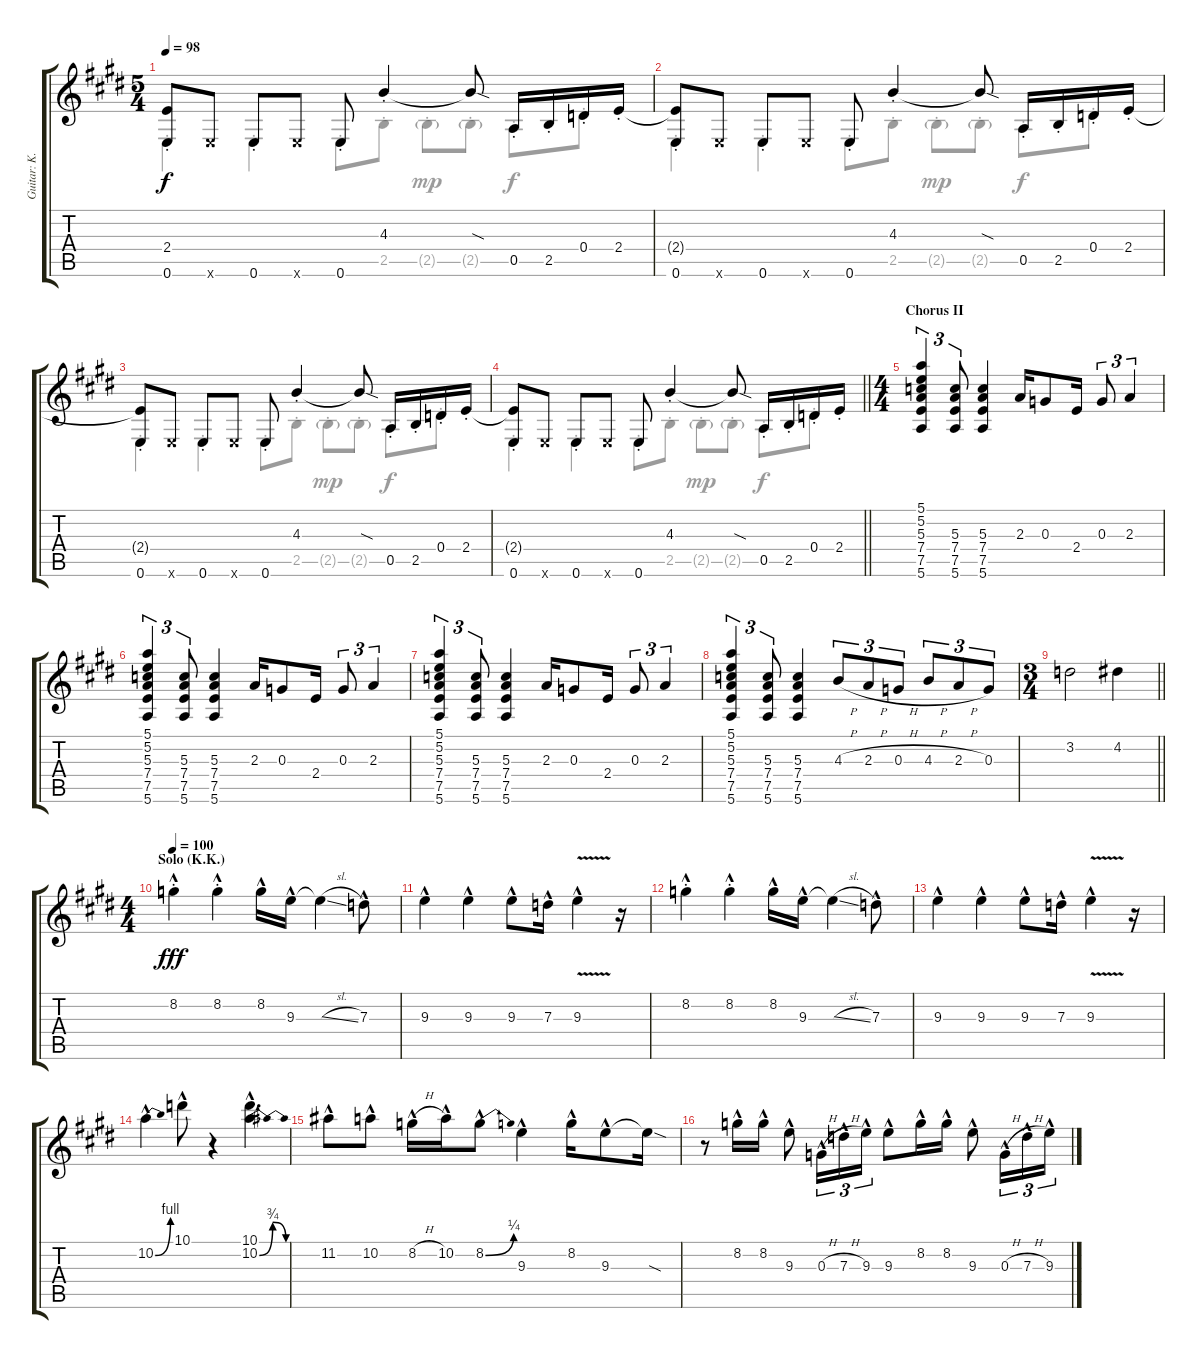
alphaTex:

\track ("Guitar: K.K." "Guitar: K.") {instrument electricguitarclean}
\staff {score tabs}
\tuning (E4 B3 G3 D3 A2 E2) {hide}
\voice
\ts (5 4)
\tempo 98
\clef g2
\ks e
(2.4{t} 0.6{st}).8{dy f} 0.6{x}.8 0.6{st}.8 0.6{x}.8 0.6{st}.8 4.3{st}.4 4.3{sod t}.8 0.5{st}.16 2.5{st}.16 0.4{st}.16 2.4{st}.16 |
(2.4{t} 0.6{st}).8 0.6{x}.8 0.6{st}.8 0.6{x}.8 0.6{st}.8 4.3{st}.4 4.3{sod t}.8 0.5{st}.16 2.5{st}.16 0.4{st}.16 2.4{st}.16 |
(2.4{t} 0.6{st}).8 0.6{x}.8 0.6{st}.8 0.6{x}.8 0.6{st}.8 4.3{st}.4 4.3{sod t}.8 0.5{st}.16 2.5{st}.16 0.4{st}.16 2.4{st}.16 |
\barLineRight lightlight
(2.4{t} 0.6{st}).8 0.6{x}.8 0.6{st}.8 0.6{x}.8 0.6{st}.8 4.3{st}.4 4.3{sod t}.8 0.5{st}.16 2.5{st}.16 0.4{st}.16 2.4{st}.16 |
\ts (4 4)
\section ("" "Chorus II")
(5.1 5.2 5.3 7.4 7.5 5.6).4{tu (3 2)} (5.3 7.4 7.5 5.6).8{tu (3 2)} (5.3 7.4 7.5 5.6).4 2.3.16 0.3.8 2.4.16 0.3.8{tu (3 2)} 2.3.4{tu (3 2)} |
(5.1 5.2 5.3 7.4 7.5 5.6).4{tu (3 2)} (5.3 7.4 7.5 5.6).8{tu (3 2)} (5.3 7.4 7.5 5.6).4 2.3.16 0.3.8 2.4.16 0.3.8{tu (3 2)} 2.3.4{tu (3 2)} |
(5.1 5.2 5.3 7.4 7.5 5.6).4{tu (3 2)} (5.3 7.4 7.5 5.6).8{tu (3 2)} (5.3 7.4 7.5 5.6).4 2.3.16 0.3.8 2.4.16 0.3.8{tu (3 2)} 2.3.4{tu (3 2)} |
(5.1 5.2 5.3 7.4 7.5 5.6).4{tu (3 2)} (5.3 7.4 7.5 5.6).8{tu (3 2)} (5.3 7.4 7.5 5.6).4 4.3{h}.8{tu (3 2)} 2.3{h}.8{tu (3 2)} 0.3{h}.8{tu (3 2)} 4.3{h}.8{tu (3 2)} 2.3{h}.8{tu (3 2)} 0.3.8{tu (3 2)} |
\ts (3 4)
\barLineRight lightlight
3.2.2 4.2.4 |
\ts (4 4)
\section ("" "Solo (K.K.)")
\tempo 100
8.2{hac st}.4{dy fff instrument electricguitarjazz} 8.2{hac st}.4 8.2{hac}.16 9.3{hac}.16 9.3{sl t}.4 7.3{hac}.8 |
9.3{hac}.4 9.3{hac}.4 9.3{hac}.8 7.3{hac}.16 9.3{v hac}.4 r.16 |
8.2{hac st}.4 8.2{hac st}.4 8.2{hac}.16 9.3{hac}.16 9.3{sl t}.4 7.3{hac}.8 |
9.3{hac}.4 9.3{hac}.4 9.3{hac}.8 7.3{hac}.16 9.3{v hac}.4 r.16 |
10.2{be (bend 0 0 60 4) hac}.4 10.1{hac}.8 r.4 (10.1{hac} 10.2{be (bendrelease 0 0 7 3 7 3 60 0) hac}).4{d} |
11.2{hac}.8 10.2{hac}.8 8.2{h hac}.16 10.2{hac}.16 8.2{be (bend 0 0 60 1) hac}.8 9.3{hac}.4 8.2{hac}.16 9.3{hac}.8 9.3{sod t}.16 |
r.8 8.2{hac}.16 8.2{hac}.16 9.3{hac}.8 0.3{h hac}.16{tu (3 2)} 7.3{h hac}.16{tu (3 2)} 9.3{hac}.16{tu (3 2)} 9.3{hac}.8 8.2{hac}.16 8.2{hac}.16 9.3{hac}.8 0.3{h hac}.16{tu (3 2)} 7.3{h hac}.16{tu (3 2)} 9.3{hac}.16{tu (3 2)}
\voice
\clef g2
\ottava regular
\simile none
\ks e
0.6{st}.4{dy f} 0.6{st}.4 0.6{st}.8 2.5{st}.8 2.5{g st}.8{dy mp} 2.5{g st}.8 0.5{st}.8{dy f} 0.4{st}.8 |
0.6{st}.4 0.6{st}.4 0.6{st}.8 2.5{st}.8 2.5{g st}.8{dy mp} 2.5{g st}.8 0.5{st}.8{dy f} 0.4{st}.8 |
0.6{st}.4 0.6{st}.4 0.6{st}.8 2.5{st}.8 2.5{g st}.8{dy mp} 2.5{g st}.8 0.5{st}.8{dy f} 0.4{st}.8 |
\barLineRight lightlight
0.6{st}.4 0.6{st}.4 0.6{st}.8 2.5{st}.8 2.5{g st}.8{dy mp} 2.5{g st}.8 0.5{st}.8{dy f} 0.4{st}.8 |
|
|
|
|
\barLineRight lightlight
|
|
|
|
|
|
|
